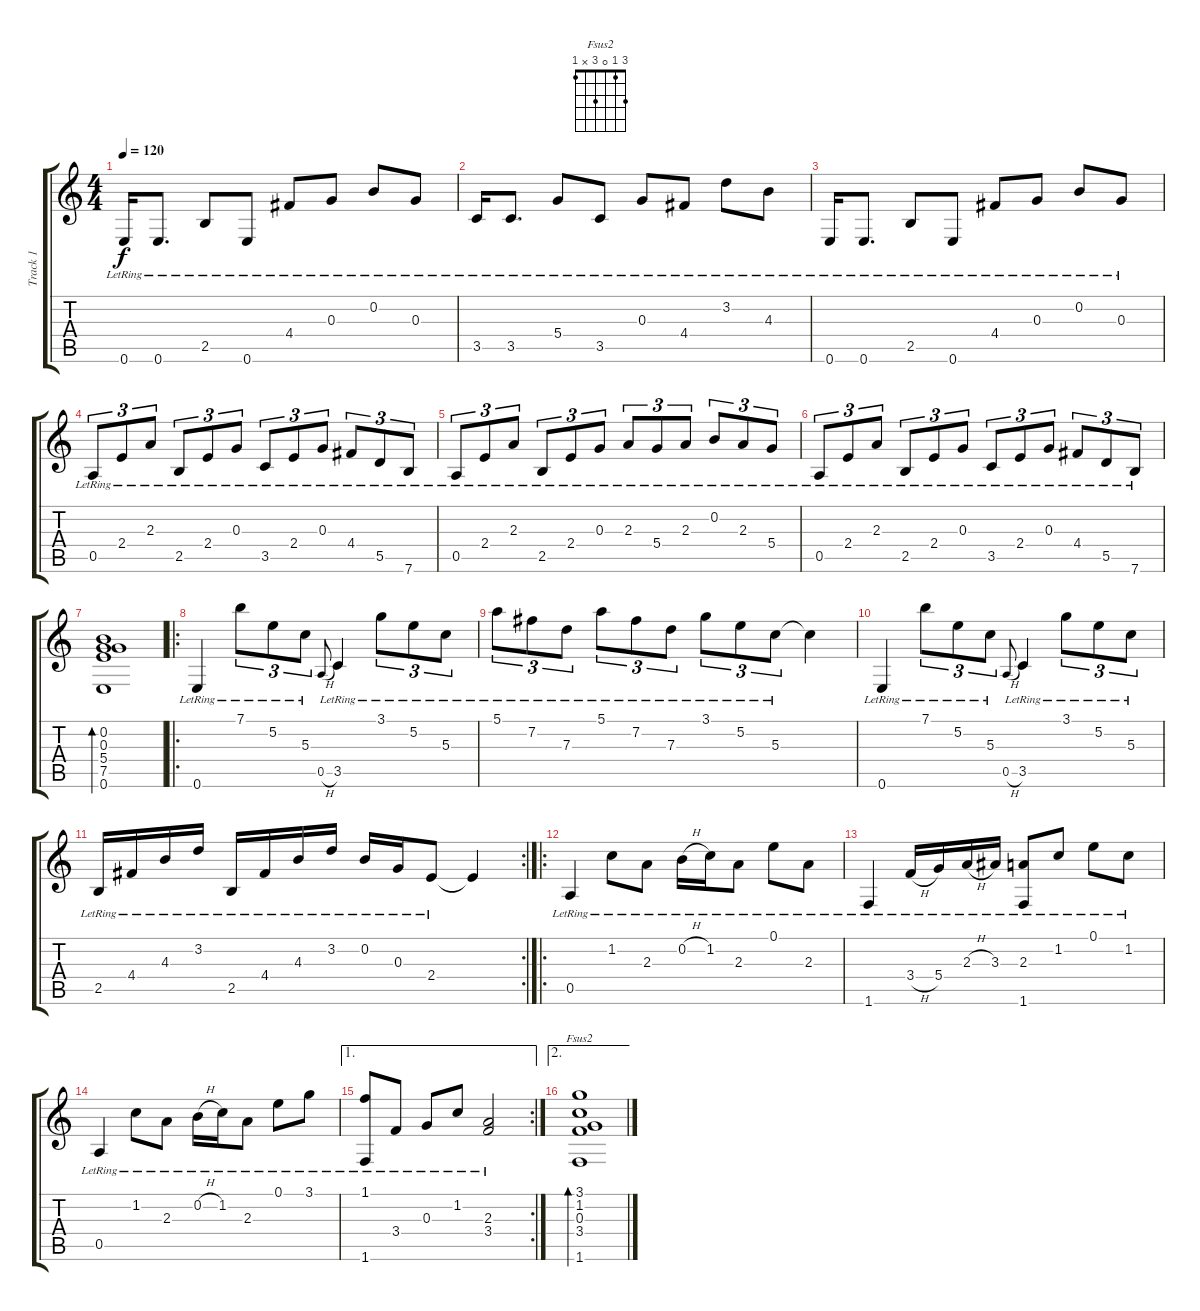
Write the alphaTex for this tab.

\track ("Track 1" "Track 1") {instrument acousticguitarsteel}
\staff {score tabs}
\tuning (E4 B3 G3 D3 A2 E2) {hide}
\chord ("Fsus2" 3 1 0 3 x 1)
\ts (4 4)
\tempo 120
\clef g2
\ks c
0.6{lr}.16{dy f} 0.6{lr}.8{d} 2.5{lr}.8 0.6{lr}.8 4.4{lr}.8 0.3{lr}.8 0.2{lr}.8 0.3{lr}.8 |
3.5{lr}.16 3.5{lr}.8{d} 5.4{lr}.8 3.5{lr}.8 0.3{lr}.8 4.4{lr}.8 3.2{lr}.8 4.3{lr}.8 |
0.6{lr}.16 0.6{lr}.8{d} 2.5{lr}.8 0.6{lr}.8 4.4{lr}.8 0.3{lr}.8 0.2{lr}.8 0.3{lr}.8 |
0.5{lr}.8{tu (3 2)} 2.4{lr}.8{tu (3 2)} 2.3{lr}.8{tu (3 2)} 2.5{lr}.8{tu (3 2)} 2.4{lr}.8{tu (3 2)} 0.3{lr}.8{tu (3 2)} 3.5{lr}.8{tu (3 2)} 2.4{lr}.8{tu (3 2)} 0.3{lr}.8{tu (3 2)} 4.4{lr}.8{tu (3 2)} 5.5{lr}.8{tu (3 2)} 7.6{lr}.8{tu (3 2)} |
0.5{lr}.8{tu (3 2)} 2.4{lr}.8{tu (3 2)} 2.3{lr}.8{tu (3 2)} 2.5{lr}.8{tu (3 2)} 2.4{lr}.8{tu (3 2)} 0.3{lr}.8{tu (3 2)} 2.3{lr}.8{tu (3 2)} 5.4{lr}.8{tu (3 2)} 2.3{lr}.8{tu (3 2)} 0.2{lr}.8{tu (3 2)} 2.3{lr}.8{tu (3 2)} 5.4{lr}.8{tu (3 2)} |
0.5{lr}.8{tu (3 2)} 2.4{lr}.8{tu (3 2)} 2.3{lr}.8{tu (3 2)} 2.5{lr}.8{tu (3 2)} 2.4{lr}.8{tu (3 2)} 0.3{lr}.8{tu (3 2)} 3.5{lr}.8{tu (3 2)} 2.4{lr}.8{tu (3 2)} 0.3{lr}.8{tu (3 2)} 4.4{lr}.8{tu (3 2)} 5.5{lr}.8{tu (3 2)} 7.6{lr}.8{tu (3 2)} |
(0.2 0.3 5.4 7.5 0.6).1{bd 480} |
\ro
0.6{lr}.4 7.1{lr}.8{tu (3 2)} 5.2{lr}.8{tu (3 2)} 5.3{lr}.8{tu (3 2)} 0.5{h}.8{gr onbeat} 3.5{lr}.4 3.1{lr}.8{tu (3 2)} 5.2{lr}.8{tu (3 2)} 5.3{lr}.8{tu (3 2)} |
5.1{lr}.8{tu (3 2)} 7.2{lr}.8{tu (3 2)} 7.3{lr}.8{tu (3 2)} 5.1{lr}.8{tu (3 2)} 7.2{lr}.8{tu (3 2)} 7.3{lr}.8{tu (3 2)} 3.1{lr}.8{tu (3 2)} 5.2{lr}.8{tu (3 2)} 5.3{lr}.8{tu (3 2)} 5.3{t}.4 |
0.6{lr}.4 7.1{lr}.8{tu (3 2)} 5.2{lr}.8{tu (3 2)} 5.3{lr}.8{tu (3 2)} 0.5{h}.8{gr onbeat} 3.5{lr}.4 3.1{lr}.8{tu (3 2)} 5.2{lr}.8{tu (3 2)} 5.3{lr}.8{tu (3 2)} |
\rc 2
2.5{lr}.16 4.4{lr}.16 4.3{lr}.16 3.2{lr}.16 2.5{lr}.16 4.4{lr}.16 4.3{lr}.16 3.2{lr}.16 0.2{lr}.16 0.3{lr}.16 2.4{lr}.8 2.4{t}.4 |
\ro
0.5{lr}.4 1.2{lr}.8 2.3{lr}.8 0.2{h lr}.16 1.2{lr}.16 2.3{lr}.8 0.1{lr}.8 2.3{lr}.8 |
1.6{lr}.4 3.4{h lr}.16 5.4{lr}.16 2.3{h lr}.16 3.3{lr}.16 (2.3{lr} 1.6{lr}).8 1.2{lr}.8 0.1{lr}.8 1.2{lr}.8 |
0.5{lr}.4 1.2{lr}.8 2.3{lr}.8 0.2{h lr}.16 1.2{lr}.16 2.3{lr}.8 0.1{lr}.8 3.1{lr}.8 |
\ae 1
\rc 2
(1.1{lr} 1.6{lr}).8 3.4{lr}.8 0.3{lr}.8 1.2{lr}.8 (2.3 3.4{lr}).2 |
\ae 2
(3.1 1.2 0.3 3.4 1.6).1{bd 480 ch "Fsus2"}
